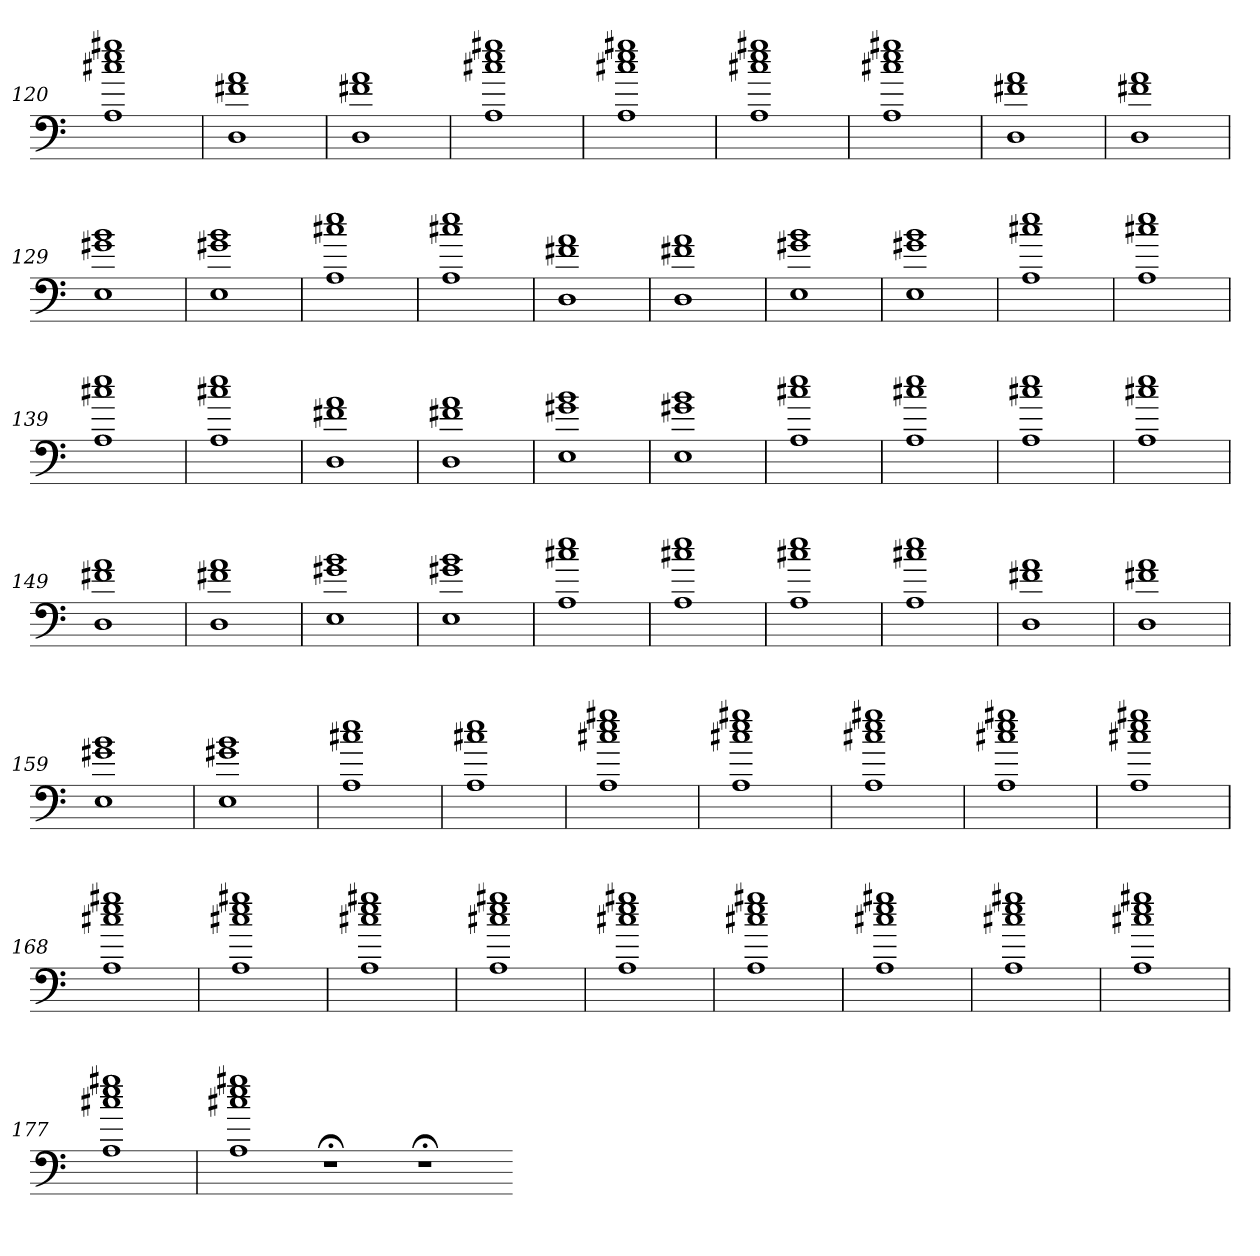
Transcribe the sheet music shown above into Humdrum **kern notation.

**kern
*part1
*staff1
=120
1A 1cc#X 1ee 1gg#X
=121
1D 1f#X 1a
=122
1D 1f#X 1a
=123
1A 1cc#X 1ee 1gg#X
=124
1A 1cc#X 1ee 1gg#X
=125
1A 1cc#X 1ee 1gg#X
=126
1A 1cc#X 1ee 1gg#X
=127
1D 1f#X 1a
=128
1D 1f#X 1a
=129
1E 1g#X 1b
=130
1E 1g#X 1b
=131
1A 1cc#X 1ee
=132
1A 1cc#X 1ee
=133
1D 1f#X 1a
=134
1D 1f#X 1a
=135
1E 1g#X 1b
=136
1E 1g#X 1b
=137
1A 1cc#X 1ee
=138
1A 1cc#X 1ee
=139
1A 1cc#X 1ee
=140
1A 1cc#X 1ee
=141
1D 1f#X 1a
=142
1D 1f#X 1a
=143
1E 1g#X 1b
=144
1E 1g#X 1b
=145
1A 1cc#X 1ee
=146
1A 1cc#X 1ee
=147
1A 1cc#X 1ee
=148
1A 1cc#X 1ee
=149
1D 1f#X 1a
=150
1D 1f#X 1a
=151
1E 1g#X 1b
=152
1E 1g#X 1b
=153
1A 1cc#X 1ee
=154
1A 1cc#X 1ee
=155
1A 1cc#X 1ee
=156
1A 1cc#X 1ee
=157
1D 1f#X 1a
=158
1D 1f#X 1a
=159
1E 1g#X 1b
=160
1E 1g#X 1b
=161
1A 1cc#X 1ee
=162
1A 1cc#X 1ee
=163
1A 1cc#X 1ee 1gg#X
=164
1A 1cc#X 1ee 1gg#X
=165
1A 1cc#X 1ee 1gg#X
=166
1A 1cc#X 1ee 1gg#X
=167
1A 1cc#X 1ee 1gg#X
=168
1A 1cc#X 1ee 1gg#X
=169
1A 1cc#X 1ee 1gg#X
=170
1A 1cc#X 1ee 1gg#X
=171
1A 1cc#X 1ee 1gg#X
=172
1A 1cc#X 1ee 1gg#X
=173
1A 1cc#X 1ee 1gg#X
=174
1A 1cc#X 1ee 1gg#X
=175
1A 1cc#X 1ee 1gg#X
=176
1A 1cc#X 1ee 1gg#X
=177
1A 1cc#X 1ee 1gg#X
=178
1A 1cc#X 1ee 1gg#X
1r;<
1r;<
=-
*-
